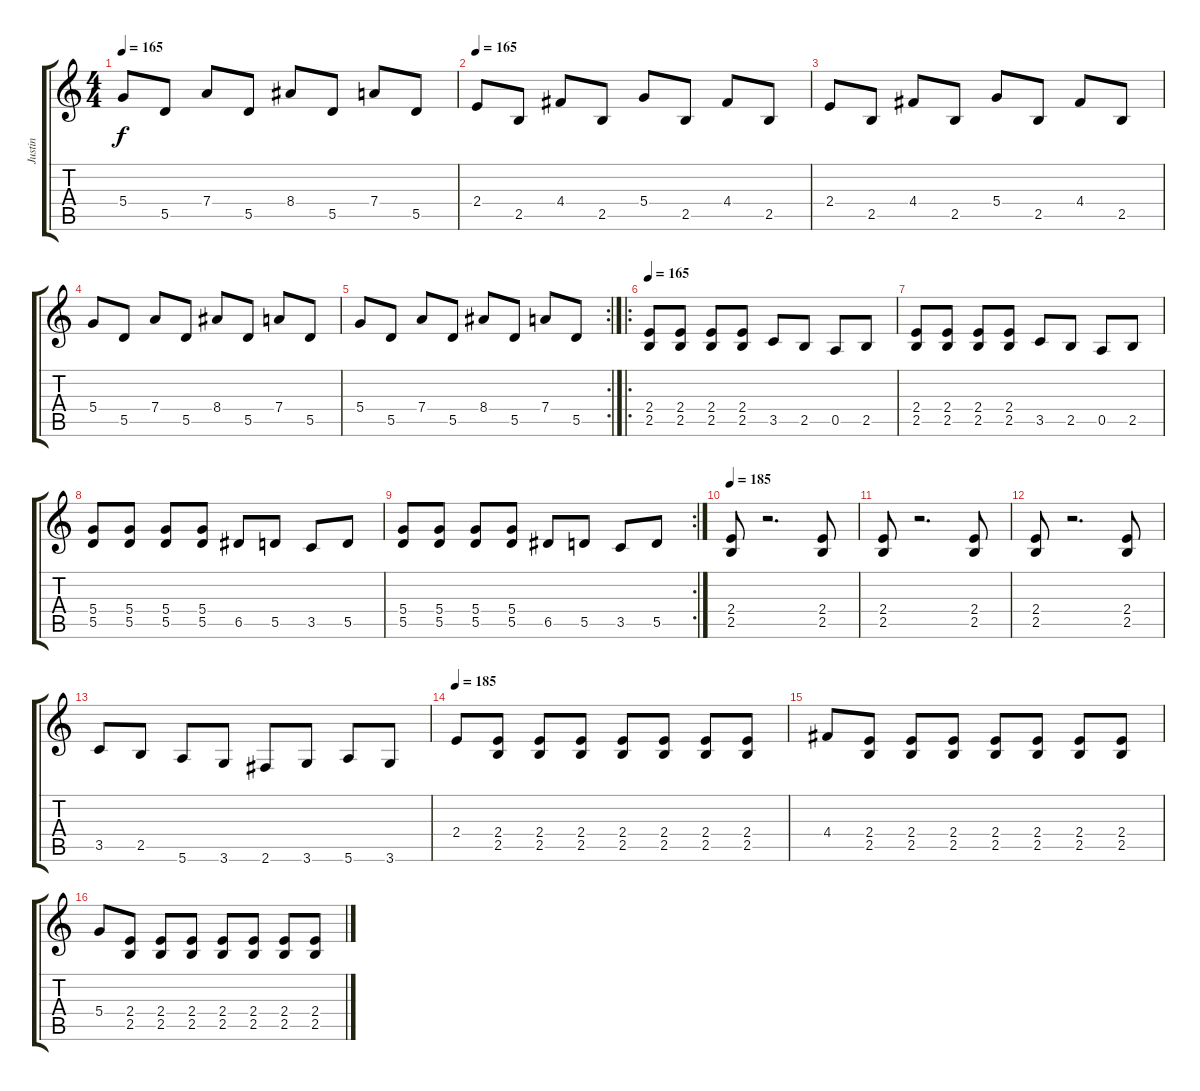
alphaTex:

\track ("Justin" "Justin") {instrument distortionguitar}
\staff {score tabs}
\tuning (E4 B3 G3 D3 A2 E2) {hide}
\ts (4 4)
\tempo 165
\clef g2
\ks c
5.4.8{dy f} 5.5.8 7.4.8 5.5.8 8.4.8 5.5.8 7.4.8 5.5.8 |
\tempo 165
2.4.8 2.5.8 4.4.8 2.5.8 5.4.8 2.5.8 4.4.8 2.5.8 |
2.4.8 2.5.8 4.4.8 2.5.8 5.4.8 2.5.8 4.4.8 2.5.8 |
5.4.8 5.5.8 7.4.8 5.5.8 8.4.8 5.5.8 7.4.8 5.5.8 |
\rc 2
5.4.8 5.5.8 7.4.8 5.5.8 8.4.8 5.5.8 7.4.8 5.5.8 |
\ro
\tempo 165
(2.4 2.5).8 (2.4 2.5).8 (2.4 2.5).8 (2.4 2.5).8 3.5.8 2.5.8 0.5.8 2.5.8 |
(2.4 2.5).8 (2.4 2.5).8 (2.4 2.5).8 (2.4 2.5).8 3.5.8 2.5.8 0.5.8 2.5.8 |
(5.4 5.5).8 (5.4 5.5).8 (5.4 5.5).8 (5.4 5.5).8 6.5.8 5.5.8 3.5.8 5.5.8 |
\rc 2
(5.4 5.5).8 (5.4 5.5).8 (5.4 5.5).8 (5.4 5.5).8 6.5.8 5.5.8 3.5.8 5.5.8 |
\tempo 185
(2.4 2.5).8 r.2{d} (2.4 2.5).8 |
(2.4 2.5).8 r.2{d} (2.4 2.5).8 |
(2.4 2.5).8 r.2{d} (2.4 2.5).8 |
3.5.8 2.5.8 5.6.8 3.6.8 2.6.8 3.6.8 5.6.8 3.6.8 |
\tempo 185
2.4.8 (2.4 2.5).8 (2.4 2.5).8 (2.4 2.5).8 (2.4 2.5).8 (2.4 2.5).8 (2.4 2.5).8 (2.4 2.5).8 |
4.4.8 (2.4 2.5).8 (2.4 2.5).8 (2.4 2.5).8 (2.4 2.5).8 (2.4 2.5).8 (2.4 2.5).8 (2.4 2.5).8 |
5.4.8 (2.4 2.5).8 (2.4 2.5).8 (2.4 2.5).8 (2.4 2.5).8 (2.4 2.5).8 (2.4 2.5).8 (2.4 2.5).8
